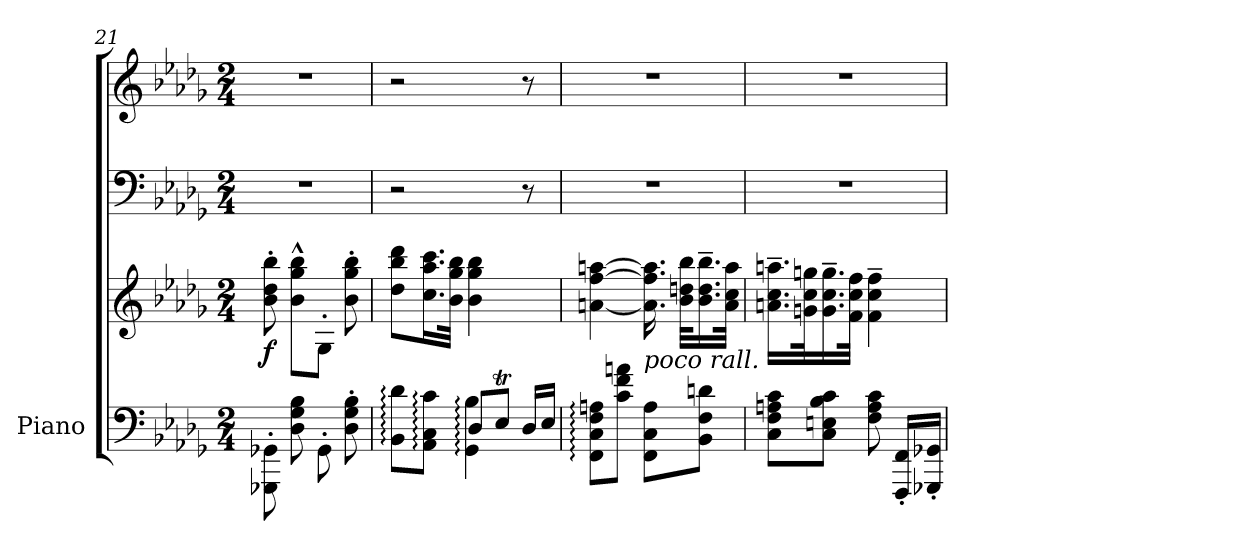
**kern	**kern	**kern	**kern	**dynam
*part1	*part1	*part1	*part1	*part1
*staff4	*staff3	*staff2	*staff1	*staff1/2/3/4
*I"Piano	*	*	*	*
*I'Pno.	*	*	*	*
*clefF4	*clefG2	*clefF4	*clefG2	*
*k[b-e-a-d-g-]	*k[b-e-a-d-g-]	*k[b-e-a-d-g-]	*k[b-e-a-d-g-]	*
*M2/4	*M2/4	*M2/4	*M2/4	*
=21	=21	=21	=21	=21
!	!	!	!	!LO:DY:b=3
8GGG-X\' 8GG-X\'	8b-\' 8dd-\' 8bb-\'	2r	2r	f
8D-\ 8G-\ 8B-\	8b-\^^ 8gg-\^^ 8bb-\^^L	.	.	.
8GG-'\	8G-'\J	.	.	.
8D-\' 8G-\' 8B-\'	8b-\' 8gg-\' 8bb-\'	.	.	.
=22	=22	=22	=22	=22
*^	*	*	*	*
8BB-\: 8d-\:L	8ryy	8dd-\ 8bb-\ 8ddd-\L	2r	2r	.
8AA-\: 8C\: 8c\:J	8ryy	16.cc\ 16.aa-\ 16.ccc\L	.	.	.
.	.	32b-\ 32gg-\ 32bb-\JJk	.	.	.
8D-/L	4GG-\: 4B-\:	4b-\ 4gg-\ 4bb-\	.	.	.
8E-T/J	.	.	.	.	.
16D-/LL	8ryy	8ryy	8r	8r	.
16E-/JJ	.	.	.	.	.
*v	*v	*	*	*	*
!!LO:PB:g=z
=23	=23	=23	=23	=23
8FF\: 8C\: 8F\: 8An\:L	[4an\ [4ff\ [4aan\	2r	2r	.
8c\ 8f\ 8an\J	.	.	.	.
!	!LO:TX:b:i:t=poco rall.	!	!	!
8FF\ 8C\ 8A\L	16.a\] 16.ff\] 16.aa\]	.	.	.
.	32b-\ 32ddn\ 32bb-\KLL	.	.	.
8BB-\ 8F\ 8dn\J	16.b-\~ 16.dd\~ 16.bb-\~	.	.	.
.	32a\ 32cc\ 32aa\JJk	.	.	.
=24	=24	=24	=24	=24
8C\ 8F\ 8An\ 8c\L	16.an\~ 16.cc\~ 16.aan\~LL	2r	2r	.
.	32gn\ 32cc\ 32ggn\K	.	.	.
8C\ 8En\ 8B-\ 8c\J	16.g\~ 16.cc\~ 16.gg\~	.	.	.
.	32f\ 32cc\ 32ff\JJk	.	.	.
8F\ 8A\ 8c\	4f\~ 4cc\~ 4ff\~	.	.	.
16FFF/' 16FF/'LL	.	.	.	.
16GGG-X/' 16GG-X/'JJ	.	.	.	.
=	=	=	=	=
*-	*-	*-	*-	*-
